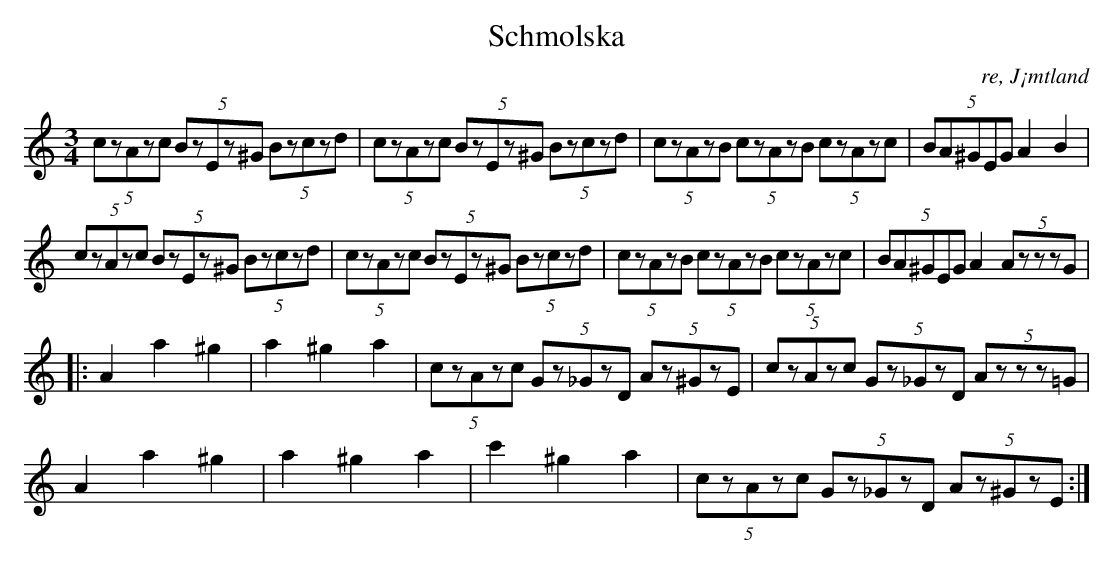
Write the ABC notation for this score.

X:1
T:Schmolska
O: re, J¡mtland
M:3/4
L:1/8
K:Am
(5:2 czAzc (5:2BzEz^G (5:2Bzczd| (5:2 czAzc (5:2BzEz^G (5:2Bzczd|(5:2czAzB (5:2czAzB (5:2czAzc| (5:2BA^GEG  A2 B2|
 (5:2 czAzc (5:2BzEz^G (5:2Bzczd| (5:2 czAzc (5:2BzEz^G (5:2Bzczd|(5:2czAzB (5:2czAzB (5:2czAzc| (5:2BA^GEG  A2 (5:2 AzzzG|
|:A2 a2 ^g2|a2 ^g2 a2| (5:2 czAzc (5:2Gz_GzD (5:2Az^GzE | (5:2 czAzc (5:2Gz_GzD (5:2 Azzz=G|
A2 a2 ^g2|a2 ^g2 a2| c'2 ^g2 a2  | (5:2 czAzc (5:2Gz_GzD (5:2Az^GzE :|
